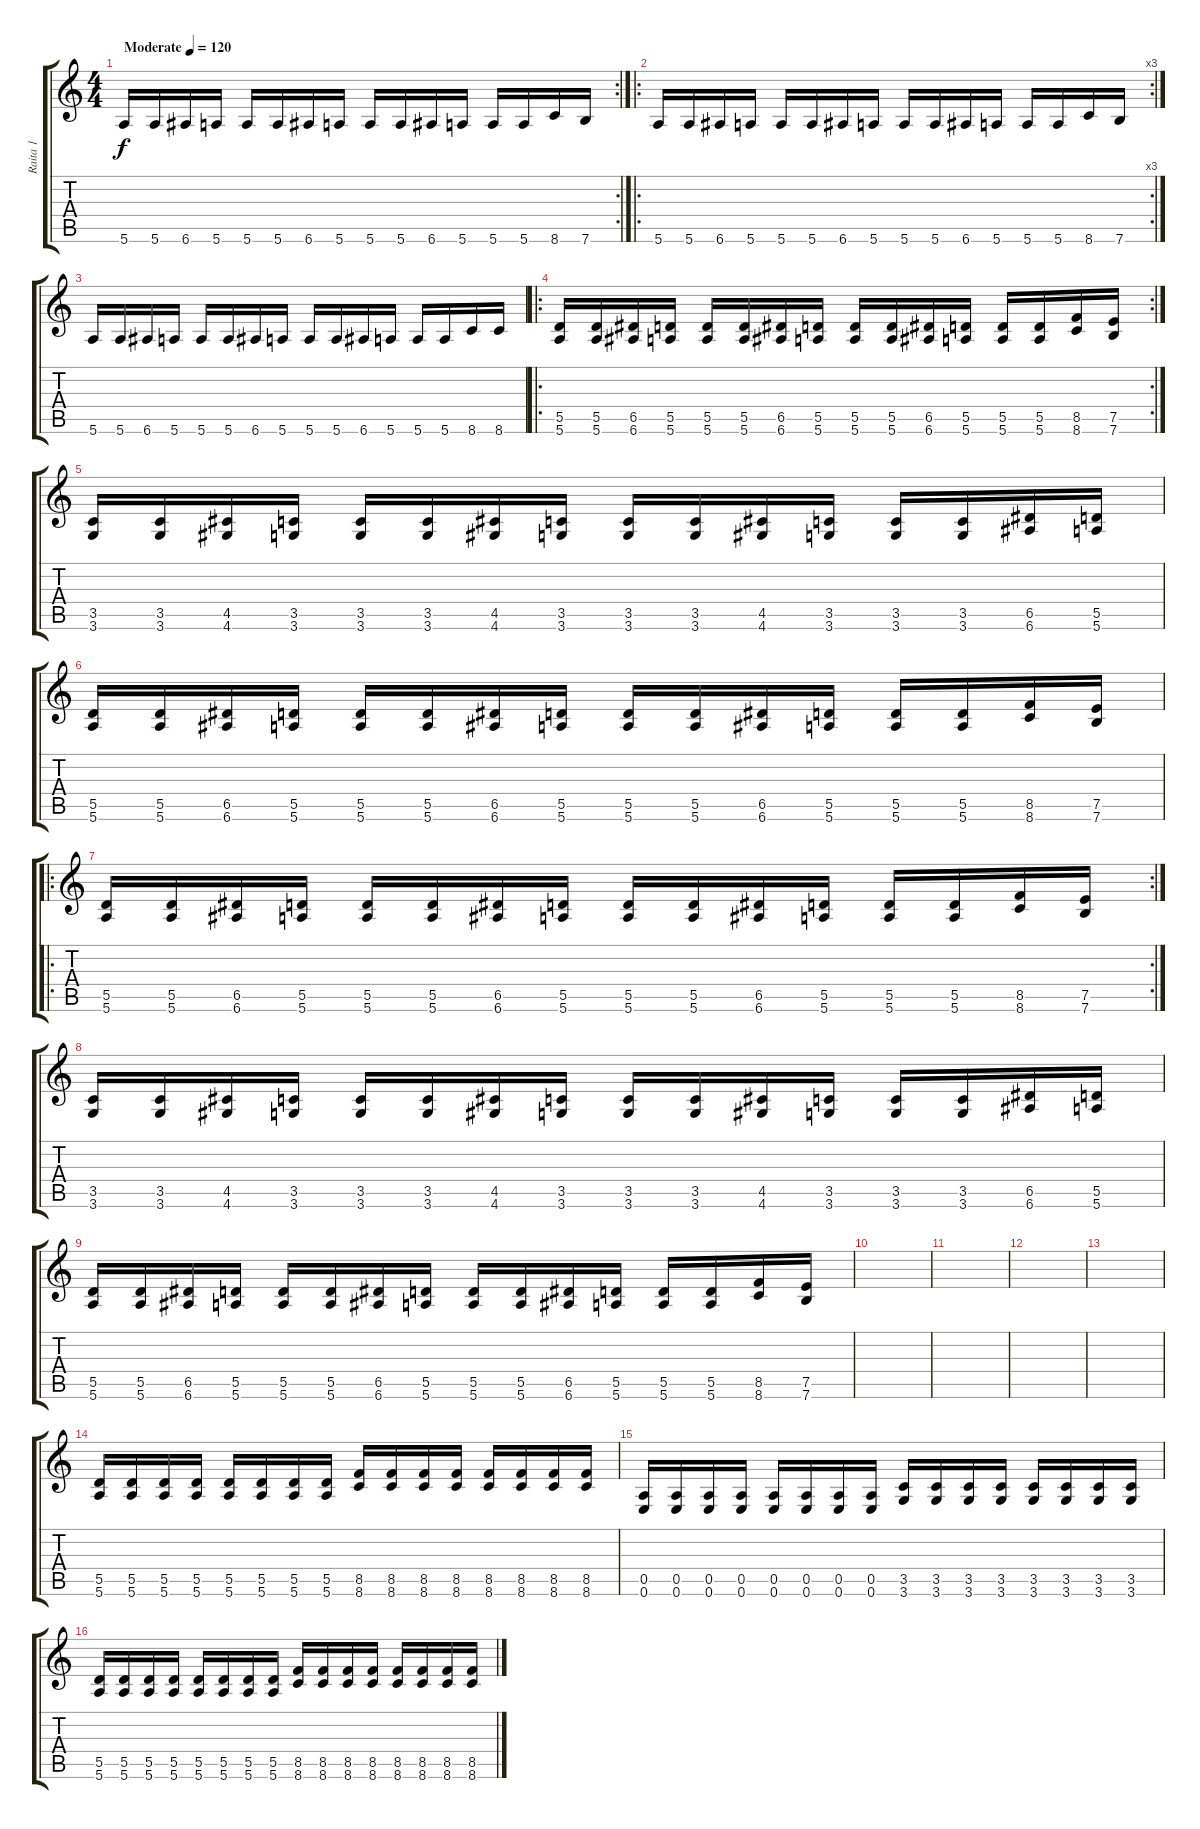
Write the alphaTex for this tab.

\track ("Raita 1" "Raita 1") {instrument overdrivenguitar}
\staff {score tabs}
\tuning (E4 B3 G3 D3 A2 E2) {hide}
\rc 2
\ts (4 4)
\tempo (120 "Moderate")
\clef g2
\ks c
5.6.16{dy f instrument overdrivenguitar} 5.6.16 6.6.16 5.6.16 5.6.16 5.6.16 6.6.16 5.6.16 5.6.16 5.6.16 6.6.16 5.6.16 5.6.16 5.6.16 8.6.16 7.6.16 |
\ro
\rc 3
5.6.16 5.6.16 6.6.16 5.6.16 5.6.16 5.6.16 6.6.16 5.6.16 5.6.16 5.6.16 6.6.16 5.6.16 5.6.16 5.6.16 8.6.16 7.6.16 |
5.6.16 5.6.16 6.6.16 5.6.16 5.6.16 5.6.16 6.6.16 5.6.16 5.6.16 5.6.16 6.6.16 5.6.16 5.6.16 5.6.16 8.6.16 8.6.16 |
\ro
\rc 2
(5.5 5.6).16 (5.5 5.6).16 (6.5 6.6).16 (5.5 5.6).16 (5.5 5.6).16 (5.5 5.6).16 (6.5 6.6).16 (5.5 5.6).16 (5.5 5.6).16 (5.5 5.6).16 (6.5 6.6).16 (5.5 5.6).16 (5.5 5.6).16 (5.5 5.6).16 (8.5 8.6).16 (7.5 7.6).16 |
(3.5 3.6).16 (3.5 3.6).16 (4.5 4.6).16 (3.5 3.6).16 (3.5 3.6).16 (3.5 3.6).16 (4.5 4.6).16 (3.5 3.6).16 (3.5 3.6).16 (3.5 3.6).16 (4.5 4.6).16 (3.5 3.6).16 (3.5 3.6).16 (3.5 3.6).16 (6.5 6.6).16 (5.5 5.6).16 |
(5.5 5.6).16 (5.5 5.6).16 (6.5 6.6).16 (5.5 5.6).16 (5.5 5.6).16 (5.5 5.6).16 (6.5 6.6).16 (5.5 5.6).16 (5.5 5.6).16 (5.5 5.6).16 (6.5 6.6).16 (5.5 5.6).16 (5.5 5.6).16 (5.5 5.6).16 (8.5 8.6).16 (7.5 7.6).16 |
\ro
\rc 2
(5.5 5.6).16 (5.5 5.6).16 (6.5 6.6).16 (5.5 5.6).16 (5.5 5.6).16 (5.5 5.6).16 (6.5 6.6).16 (5.5 5.6).16 (5.5 5.6).16 (5.5 5.6).16 (6.5 6.6).16 (5.5 5.6).16 (5.5 5.6).16 (5.5 5.6).16 (8.5 8.6).16 (7.5 7.6).16 |
(3.5 3.6).16 (3.5 3.6).16 (4.5 4.6).16 (3.5 3.6).16 (3.5 3.6).16 (3.5 3.6).16 (4.5 4.6).16 (3.5 3.6).16 (3.5 3.6).16 (3.5 3.6).16 (4.5 4.6).16 (3.5 3.6).16 (3.5 3.6).16 (3.5 3.6).16 (6.5 6.6).16 (5.5 5.6).16 |
(5.5 5.6).16 (5.5 5.6).16 (6.5 6.6).16 (5.5 5.6).16 (5.5 5.6).16 (5.5 5.6).16 (6.5 6.6).16 (5.5 5.6).16 (5.5 5.6).16 (5.5 5.6).16 (6.5 6.6).16 (5.5 5.6).16 (5.5 5.6).16 (5.5 5.6).16 (8.5 8.6).16 (7.5 7.6).16 |
|
|
|
|
(5.5 5.6).16 (5.5 5.6).16 (5.5 5.6).16 (5.5 5.6).16 (5.5 5.6).16 (5.5 5.6).16 (5.5 5.6).16 (5.5 5.6).16 (8.5 8.6).16 (8.5 8.6).16 (8.5 8.6).16 (8.5 8.6).16 (8.5 8.6).16 (8.5 8.6).16 (8.5 8.6).16 (8.5 8.6).16 |
(0.5 0.6).16 (0.5 0.6).16 (0.5 0.6).16 (0.5 0.6).16 (0.5 0.6).16 (0.5 0.6).16 (0.5 0.6).16 (0.5 0.6).16 (3.5 3.6).16 (3.5 3.6).16 (3.5 3.6).16 (3.5 3.6).16 (3.5 3.6).16 (3.5 3.6).16 (3.5 3.6).16 (3.5 3.6).16 |
(5.5 5.6).16 (5.5 5.6).16 (5.5 5.6).16 (5.5 5.6).16 (5.5 5.6).16 (5.5 5.6).16 (5.5 5.6).16 (5.5 5.6).16 (8.5 8.6).16 (8.5 8.6).16 (8.5 8.6).16 (8.5 8.6).16 (8.5 8.6).16 (8.5 8.6).16 (8.5 8.6).16 (8.5 8.6).16
